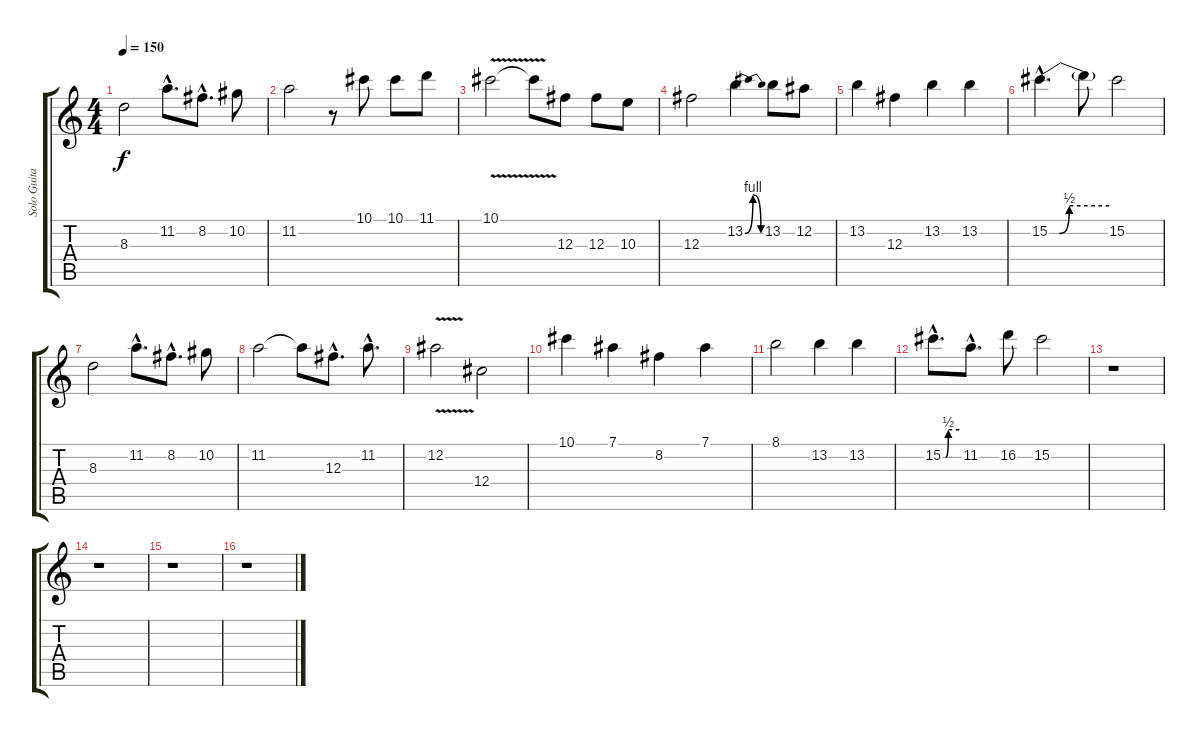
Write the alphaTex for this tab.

\track ("Solo Guitar 2 (Enrik Garcia)" "Solo Guita") {instrument distortionguitar}
\staff {score tabs}
\tuning (Eb4 Bb3 Gb3 Db3 Ab2 Eb2) {hide}
\ts (4 4)
\tempo 150
\clef g2
\ks c
8.3.2{dy f} 11.2{hac}.8{d} 8.2{hac}.8{d} 10.2.8 |
11.2.2 r.8 10.1.8 10.1.8 11.1.8 |
10.1{v}.2 10.1{t}.8 12.3.8 12.3.8 10.3.8 |
12.3.2 13.2{be (bendrelease 0 0 30 4 30 4 60 0)}.4 13.2.8 12.2.8 |
13.2.4 12.3.4 13.2.4 13.2.4 |
15.2{be (custom 0 0 10 0 20 2 60 2) hac}.4{d} 15.2{t}.8 15.2.2 |
8.3.2 11.2{hac}.8{d} 8.2{hac}.8{d} 10.2.8 |
11.2.2 11.2{t}.8 12.3{hac}.8{d} 11.2{hac}.8{d} |
12.2{v}.2 12.4.2 |
10.1.4 7.1.4 8.2.4 7.1.4 |
8.1.2 13.2.4 13.2.4 |
15.2{be (custom 0 0 10 0 20 2 60 2) hac}.8{d} 11.2{hac}.8{d} 16.2.8 15.2.2 |
r.1 |
r.1 |
r.1 |
r.1
